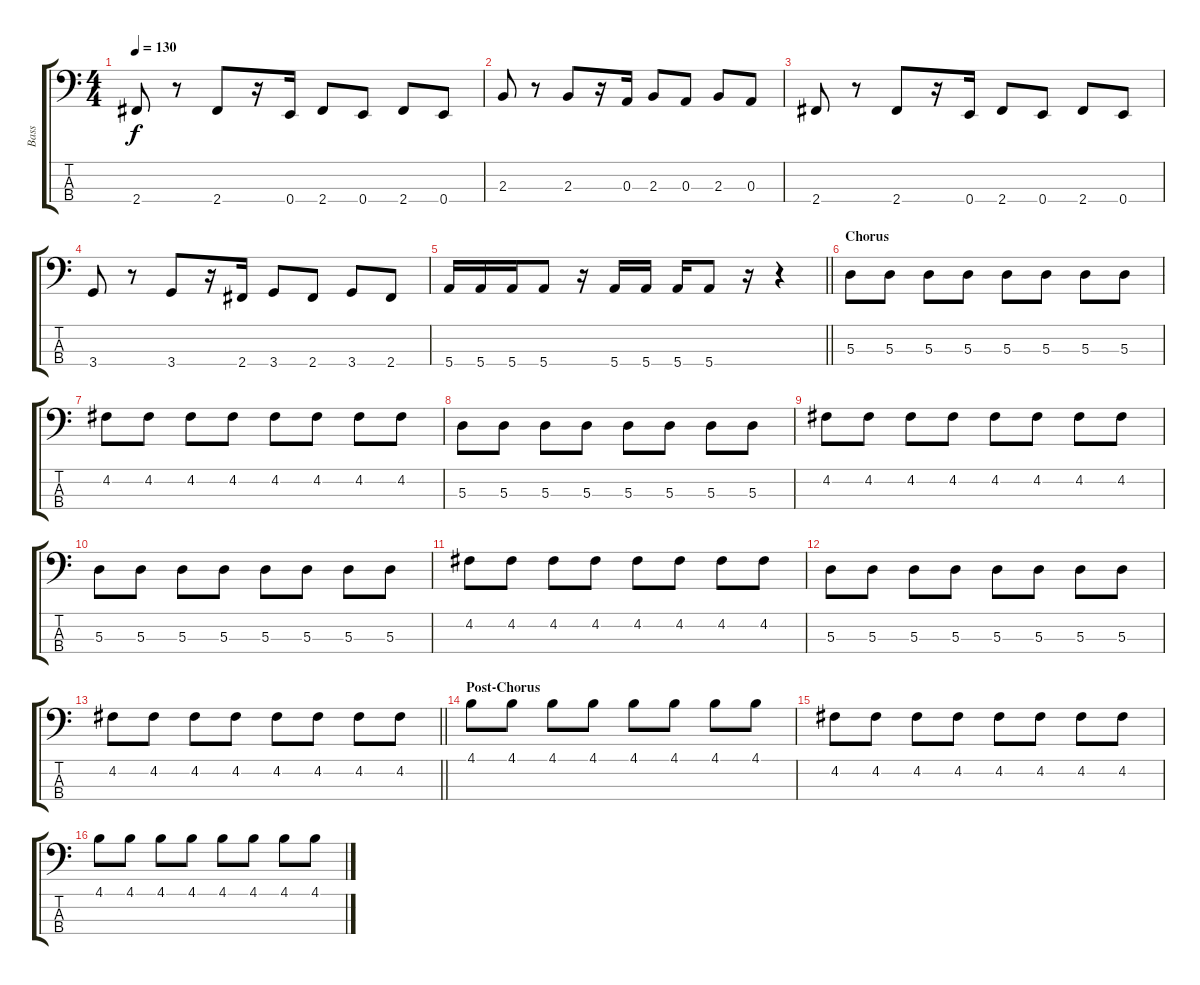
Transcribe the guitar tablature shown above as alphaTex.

\track ("Bass" "Bass") {instrument electricbassfinger}
\staff {score tabs}
\tuning (G2 D2 A1 E1) {hide}
\ts (4 4)
\tempo 130
\clef f4
\ks c
2.4.8{dy f} r.8 2.4.8 r.16 0.4.16 2.4.8 0.4.8 2.4.8 0.4.8 |
2.3.8 r.8 2.3.8 r.16 0.3.16 2.3.8 0.3.8 2.3.8 0.3.8 |
2.4.8 r.8 2.4.8 r.16 0.4.16 2.4.8 0.4.8 2.4.8 0.4.8 |
3.4.8 r.8 3.4.8 r.16 2.4.16 3.4.8 2.4.8 3.4.8 2.4.8 |
\barLineRight lightlight
5.4.16 5.4.16 5.4.16 5.4.8 r.16 5.4.16 5.4.16 5.4.16 5.4.8 r.16 r.4 |
\section ("" "Chorus")
5.3.8 5.3.8 5.3.8 5.3.8 5.3.8 5.3.8 5.3.8 5.3.8 |
4.2.8 4.2.8 4.2.8 4.2.8 4.2.8 4.2.8 4.2.8 4.2.8 |
5.3.8 5.3.8 5.3.8 5.3.8 5.3.8 5.3.8 5.3.8 5.3.8 |
4.2.8 4.2.8 4.2.8 4.2.8 4.2.8 4.2.8 4.2.8 4.2.8 |
5.3.8 5.3.8 5.3.8 5.3.8 5.3.8 5.3.8 5.3.8 5.3.8 |
4.2.8 4.2.8 4.2.8 4.2.8 4.2.8 4.2.8 4.2.8 4.2.8 |
5.3.8 5.3.8 5.3.8 5.3.8 5.3.8 5.3.8 5.3.8 5.3.8 |
\barLineRight lightlight
4.2.8 4.2.8 4.2.8 4.2.8 4.2.8 4.2.8 4.2.8 4.2.8 |
\section ("" "Post-Chorus")
4.1.8 4.1.8 4.1.8 4.1.8 4.1.8 4.1.8 4.1.8 4.1.8 |
4.2.8 4.2.8 4.2.8 4.2.8 4.2.8 4.2.8 4.2.8 4.2.8 |
4.1.8 4.1.8 4.1.8 4.1.8 4.1.8 4.1.8 4.1.8 4.1.8
